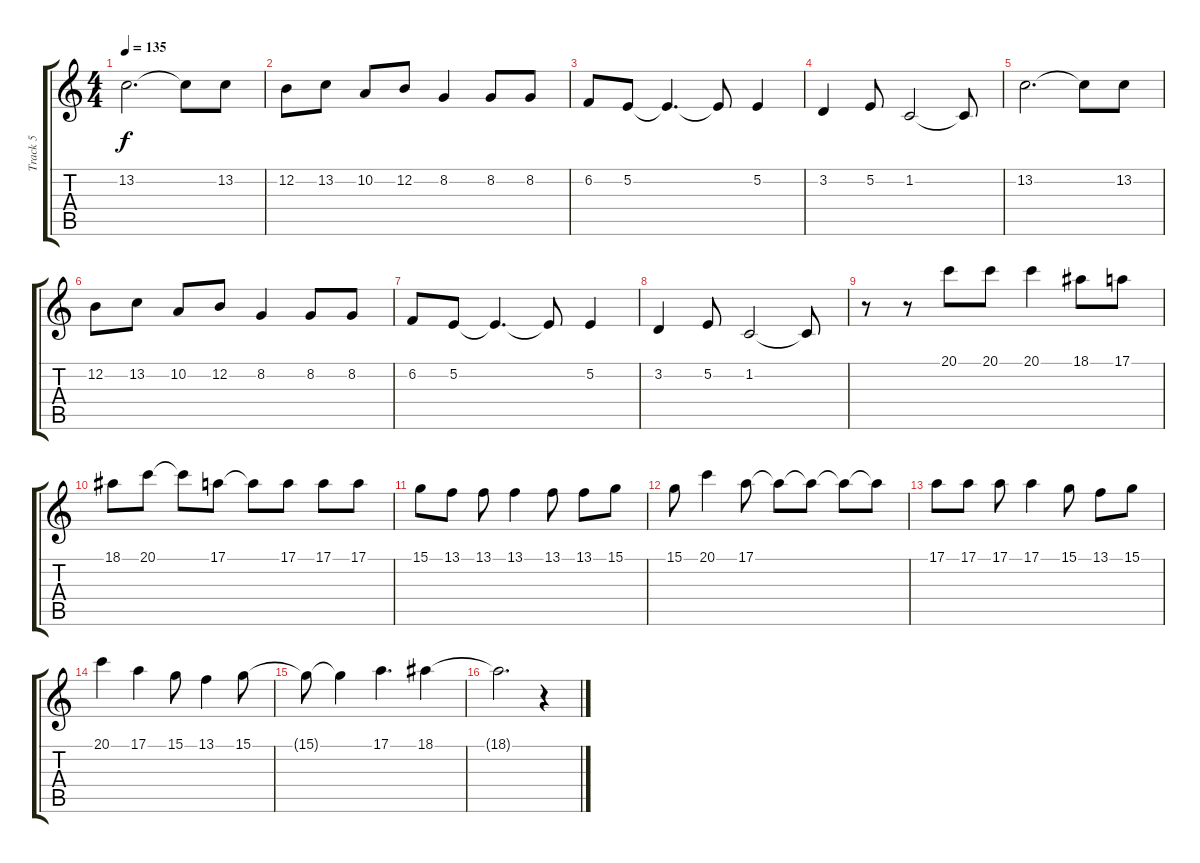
\track ("Track 5" "Track 5") {instrument clarinet}
\staff {score tabs}
\tuning (E4 B3 G3 D3 A2 E2) {hide}
\ts (4 4)
\tempo 135
\clef g2
\ks c
13.2.2{d dy f} 13.2{t}.8 13.2.8 |
12.2.8 13.2.8 10.2.8 12.2.8 8.2.4 8.2.8 8.2.8 |
6.2.8 5.2.8 5.2{t}.4{d} 5.2{t}.8 5.2.4 |
3.2.4 5.2.8 1.2.2 1.2{t}.8 |
13.2.2{d} 13.2{t}.8 13.2.8 |
12.2.8 13.2.8 10.2.8 12.2.8 8.2.4 8.2.8 8.2.8 |
6.2.8 5.2.8 5.2{t}.4{d} 5.2{t}.8 5.2.4 |
3.2.4 5.2.8 1.2.2 1.2{t}.8 |
r.8 r.8 20.1.8 20.1.8 20.1.4 18.1.8 17.1.8 |
18.1.8 20.1.8 20.1{t}.8 17.1.8 17.1{t}.8 17.1.8 17.1.8 17.1.8 |
15.1.8 13.1.8 13.1.8 13.1.4 13.1.8 13.1.8 15.1.8 |
15.1.8 20.1.4 17.1.8 17.1{t}.8 17.1{t}.8 17.1{t}.8 17.1{t}.8 |
17.1.8 17.1.8 17.1.8 17.1.4 15.1.8 13.1.8 15.1.8 |
20.1.4 17.1.4 15.1.8 13.1.4 15.1.8 |
15.1{t}.8 15.1{t}.4 17.1.4{d} 18.1.4 |
18.1{t}.2{d} r.4
